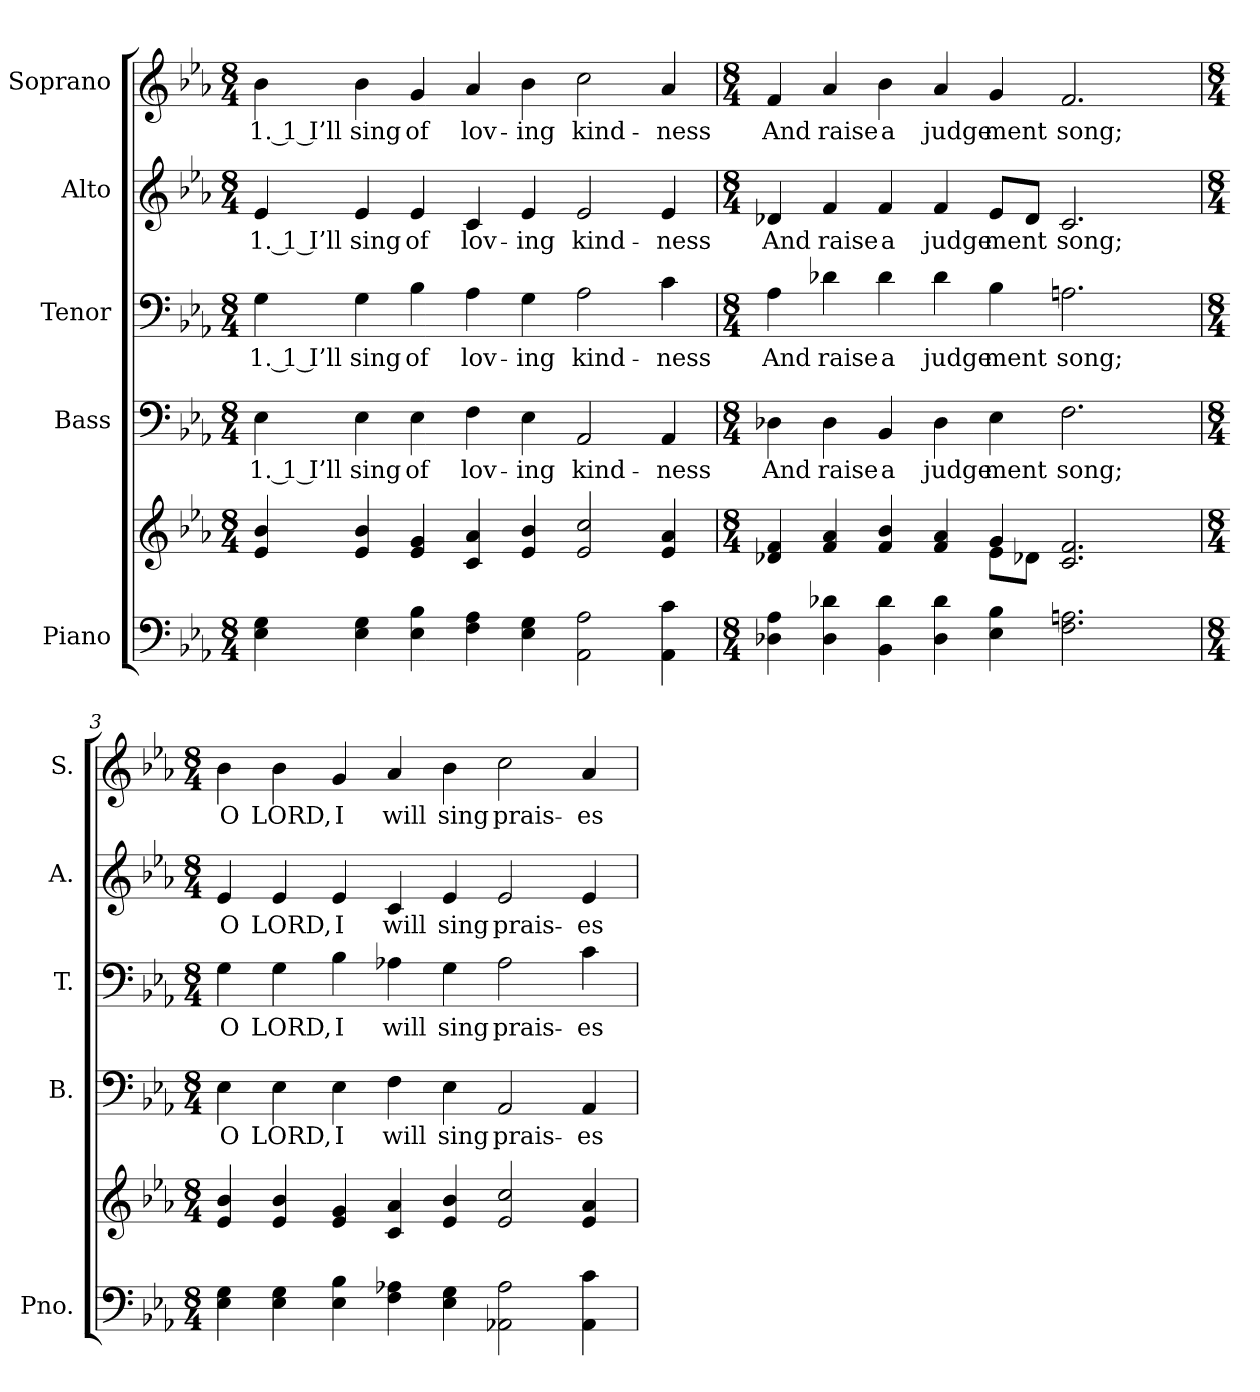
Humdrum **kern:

**kern	**kern	**kern	**text	**kern	**text	**kern	**text	**kern	**text
*part5	*part5	*part4	*part4	*part3	*part3	*part2	*part2	*part1	*part1
*staff6	*staff5	*staff4	*staff4	*staff3	*staff3	*staff2	*staff2	*staff1	*staff1
*I"Piano	*	*I"Bass	*	*I"Tenor	*	*I"Alto	*	*I"Soprano	*
*I'Pno.	*	*I'B.	*	*I'T.	*	*I'A.	*	*I'S.	*
!!LO:PB:g=z
*clefF4	*clefG2	*clefF4	*	*clefF4	*	*clefG2	*	*clefG2	*
*k[b-e-a-]	*k[b-e-a-]	*k[b-e-a-]	*	*k[b-e-a-]	*	*k[b-e-a-]	*	*k[b-e-a-]	*
*E-:	*E-:	*E-:	*	*E-:	*	*E-:	*	*E-:	*
*M8/4	*M8/4	*M8/4	*	*M8/4	*	*M8/4	*	*M8/4	*
*MM160	*MM160	*MM160	*	*MM160	*	*MM160	*	*MM160	*
=1	=1	=1	=1	=1	=1	=1	=1	=1	=1
!	!	!	!LO:LY:b:color=#000000	!	!	!	!	!	!
!	!	!	!	!	!LO:LY:b:color=#000000	!	!	!	!
!	!	!	!	!	!	!	!LO:LY:b:color=#000000	!	!
!	!	!	!	!	!	!	!	!	!LO:LY:b:color=#000000
4E-i\ 4Gi	4e-i/ 4b-i	4E-i\	1. 1 I’ll	4Gi\	1. 1 I’ll	4e-i/	1. 1 I’ll	4b-i\	1. 1 I’ll
!	!	!	!LO:LY:b:color=#000000	!	!	!	!	!	!
!	!	!	!	!	!LO:LY:b:color=#000000	!	!	!	!
!	!	!	!	!	!	!	!LO:LY:b:color=#000000	!	!
!	!	!	!	!	!	!	!	!	!LO:LY:b:color=#000000
4E-i\ 4Gi	4e-i/ 4b-i	4E-i\	sing	4Gi\	sing	4e-i/	sing	4b-i\	sing
!	!	!	!LO:LY:b:color=#000000	!	!	!	!	!	!
!	!	!	!	!	!LO:LY:b:color=#000000	!	!	!	!
!	!	!	!	!	!	!	!LO:LY:b:color=#000000	!	!
!	!	!	!	!	!	!	!	!	!LO:LY:b:color=#000000
4E-i\ 4B-i	4e-i/ 4gi	4E-i\	of	4B-i\	of	4e-i/	of	4gi/	of
!	!	!	!LO:LY:b:color=#000000	!	!	!	!	!	!
!	!	!	!	!	!LO:LY:b:color=#000000	!	!	!	!
!	!	!	!	!	!	!	!LO:LY:b:color=#000000	!	!
!	!	!	!	!	!	!	!	!	!LO:LY:b:color=#000000
4Fi\ 4A-i	4ci/ 4a-i	4Fi\	lov-	4A-i\	lov-	4ci/	lov-	4a-i/	lov-
!	!	!	!LO:LY:b:color=#000000	!	!	!	!	!	!
!	!	!	!	!	!LO:LY:b:color=#000000	!	!	!	!
!	!	!	!	!	!	!	!LO:LY:b:color=#000000	!	!
!	!	!	!	!	!	!	!	!	!LO:LY:b:color=#000000
4E-i\ 4Gi	4e-i/ 4b-i	4E-i\	-ing	4Gi\	-ing	4e-i/	-ing	4b-i\	-ing
!	!	!	!LO:LY:b:color=#000000	!	!	!	!	!	!
!	!	!	!	!	!LO:LY:b:color=#000000	!	!	!	!
!	!	!	!	!	!	!	!LO:LY:b:color=#000000	!	!
!	!	!	!	!	!	!	!	!	!LO:LY:b:color=#000000
2AA-i\ 2A-i	2e-i/ 2cci	2AA-i/	kind-	2A-i\	kind-	2e-i/	kind-	2cci\	kind-
!	!	!	!LO:LY:b:color=#000000	!	!	!	!	!	!
!	!	!	!	!	!LO:LY:b:color=#000000	!	!	!	!
!	!	!	!	!	!	!	!LO:LY:b:color=#000000	!	!
!	!	!	!	!	!	!	!	!	!LO:LY:b:color=#000000
4AA-i\ 4ci	4e-i/ 4a-i	4AA-i/	-ness	4ci\	-ness	4e-i/	-ness	4a-i/	-ness
!!LO:PB:g=z
=2	=2	=2	=2	=2	=2	=2	=2	=2	=2
*M8/4	*M8/4	*M8/4	*	*M8/4	*	*M8/4	*	*M8/4	*
*	*^	*	*	*	*	*	*	*	*
!	!	!	!	!LO:LY:b:color=#000000	!	!	!	!	!	!
!	!	!	!	!	!	!LO:LY:b:color=#000000	!	!	!	!
!	!	!	!	!	!	!	!	!LO:LY:b:color=#000000	!	!
!	!	!	!	!	!	!	!	!	!	!LO:LY:b:color=#000000
4D-Xi\ 4A-i	4d-Xi/ 4fi	1ryy	4D-Xi\	And	4A-i\	And	4d-Xi/	And	4fi/	And
!	!	!	!	!LO:LY:b:color=#000000	!	!	!	!	!	!
!	!	!	!	!	!	!LO:LY:b:color=#000000	!	!	!	!
!	!	!	!	!	!	!	!	!LO:LY:b:color=#000000	!	!
!	!	!	!	!	!	!	!	!	!	!LO:LY:b:color=#000000
4D-i\ 4d-Xi	4fi/ 4a-i	.	4D-i\	raise	4d-Xi\	raise	4fi/	raise	4a-i/	raise
!	!	!	!	!LO:LY:b:color=#000000	!	!	!	!	!	!
!	!	!	!	!	!	!LO:LY:b:color=#000000	!	!	!	!
!	!	!	!	!	!	!	!	!LO:LY:b:color=#000000	!	!
!	!	!	!	!	!	!	!	!	!	!LO:LY:b:color=#000000
4BB-i\ 4d-i	4fi/ 4b-i	.	4BB-i/	a	4d-i\	a	4fi/	a	4b-i\	a
!	!	!	!	!LO:LY:b:color=#000000	!	!	!	!	!	!
!	!	!	!	!	!	!LO:LY:b:color=#000000	!	!	!	!
!	!	!	!	!	!	!	!	!LO:LY:b:color=#000000	!	!
!	!	!	!	!	!	!	!	!	!	!LO:LY:b:color=#000000
4D-i\ 4d-i	4fi/ 4a-i	.	4D-i\	judge	4d-i\	judge	4fi/	judge	4a-i/	judge
!	!	!	!	!LO:LY:b:color=#000000	!	!	!	!	!	!
!	!	!	!	!	!	!LO:LY:b:color=#000000	!	!	!	!
!	!	!	!	!	!	!	!	!LO:LY:b:color=#000000	!	!
!	!	!	!	!	!	!	!	!	!	!LO:LY:b:color=#000000
4E-i\ 4B-i	4gi/	8e-i\L	4E-i\	ment	4B-i\	ment	8e-i/L	ment	4gi/	ment
.	.	8d-Xi\J	.	.	.	.	8d-i/J	.	.	.
!	!	!	!	!LO:LY:b:color=#000000	!	!	!	!	!	!
!	!	!	!	!	!	!LO:LY:b:color=#000000	!	!	!	!
!	!	!	!	!	!	!	!	!LO:LY:b:color=#000000	!	!
!	!	!	!	!	!	!	!	!	!	!LO:LY:b:color=#000000
2.Fi\ 2.Ani	2.ci/ 2.fi	4ryy	2.Fi\	song;	2.Ani\	song;	2.ci/	song;	2.fi/	song;
.	.	2ryy	.	.	.	.	.	.	.	.
*	*v	*v	*	*	*	*	*	*	*	*
!!LO:PB:g=z
=3	=3	=3	=3	=3	=3	=3	=3	=3	=3
*M8/4	*M8/4	*M8/4	*	*M8/4	*	*M8/4	*	*M8/4	*
*	*^	*	*	*	*	*	*	*	*
!	!	!	!	!LO:LY:b:color=#000000	!	!	!	!	!	!
*	*v	*v	*	*	*	*	*	*	*	*
*	*^	*	*	*	*	*	*	*	*
!	!	!	!	!	!	!LO:LY:b:color=#000000	!	!	!	!
*	*v	*v	*	*	*	*	*	*	*	*
*	*^	*	*	*	*	*	*	*	*
!	!	!	!	!	!	!	!	!LO:LY:b:color=#000000	!	!
*	*v	*v	*	*	*	*	*	*	*	*
*	*^	*	*	*	*	*	*	*	*
!	!	!	!	!	!	!	!	!	!	!LO:LY:b:color=#000000
*	*v	*v	*	*	*	*	*	*	*	*
4E-i\ 4Gi	4e-i/ 4b-i	4E-i\	O	4Gi\	O	4e-i/	O	4b-i\	O
!	!	!	!LO:LY:b:color=#000000	!	!	!	!	!	!
!	!	!	!	!	!LO:LY:b:color=#000000	!	!	!	!
!	!	!	!	!	!	!	!LO:LY:b:color=#000000	!	!
!	!	!	!	!	!	!	!	!	!LO:LY:b:color=#000000
4E-i\ 4Gi	4e-i/ 4b-i	4E-i\	LORD,	4Gi\	LORD,	4e-i/	LORD,	4b-i\	LORD,
!	!	!	!LO:LY:b:color=#000000	!	!	!	!	!	!
!	!	!	!	!	!LO:LY:b:color=#000000	!	!	!	!
!	!	!	!	!	!	!	!LO:LY:b:color=#000000	!	!
!	!	!	!	!	!	!	!	!	!LO:LY:b:color=#000000
4E-i\ 4B-i	4e-i/ 4gi	4E-i\	I	4B-i\	I	4e-i/	I	4gi/	I
!	!	!	!LO:LY:b:color=#000000	!	!	!	!	!	!
!	!	!	!	!	!LO:LY:b:color=#000000	!	!	!	!
!	!	!	!	!	!	!	!LO:LY:b:color=#000000	!	!
!	!	!	!	!	!	!	!	!	!LO:LY:b:color=#000000
4Fi\ 4A-Xi	4ci/ 4a-i	4Fi\	will	4A-Xi\	will	4ci/	will	4a-i/	will
!	!	!	!LO:LY:b:color=#000000	!	!	!	!	!	!
!	!	!	!	!	!LO:LY:b:color=#000000	!	!	!	!
!	!	!	!	!	!	!	!LO:LY:b:color=#000000	!	!
!	!	!	!	!	!	!	!	!	!LO:LY:b:color=#000000
4E-i\ 4Gi	4e-i/ 4b-i	4E-i\	sing	4Gi\	sing	4e-i/	sing	4b-i\	sing
!	!	!	!LO:LY:b:color=#000000	!	!	!	!	!	!
!	!	!	!	!	!LO:LY:b:color=#000000	!	!	!	!
!	!	!	!	!	!	!	!LO:LY:b:color=#000000	!	!
!	!	!	!	!	!	!	!	!	!LO:LY:b:color=#000000
2AA-Xi\ 2A-i	2e-i/ 2cci	2AA-i/	prais-	2A-i\	prais-	2e-i/	prais-	2cci\	prais-
!	!	!	!LO:LY:b:color=#000000	!	!	!	!	!	!
!	!	!	!	!	!LO:LY:b:color=#000000	!	!	!	!
!	!	!	!	!	!	!	!LO:LY:b:color=#000000	!	!
!	!	!	!	!	!	!	!	!	!LO:LY:b:color=#000000
4AA-i\ 4ci	4e-i/ 4a-i	4AA-i/	-es	4ci\	-es	4e-i/	-es	4a-i/	-es
=	=	=	=	=	=	=	=	=	=
*-	*-	*-	*-	*-	*-	*-	*-	*-	*-
